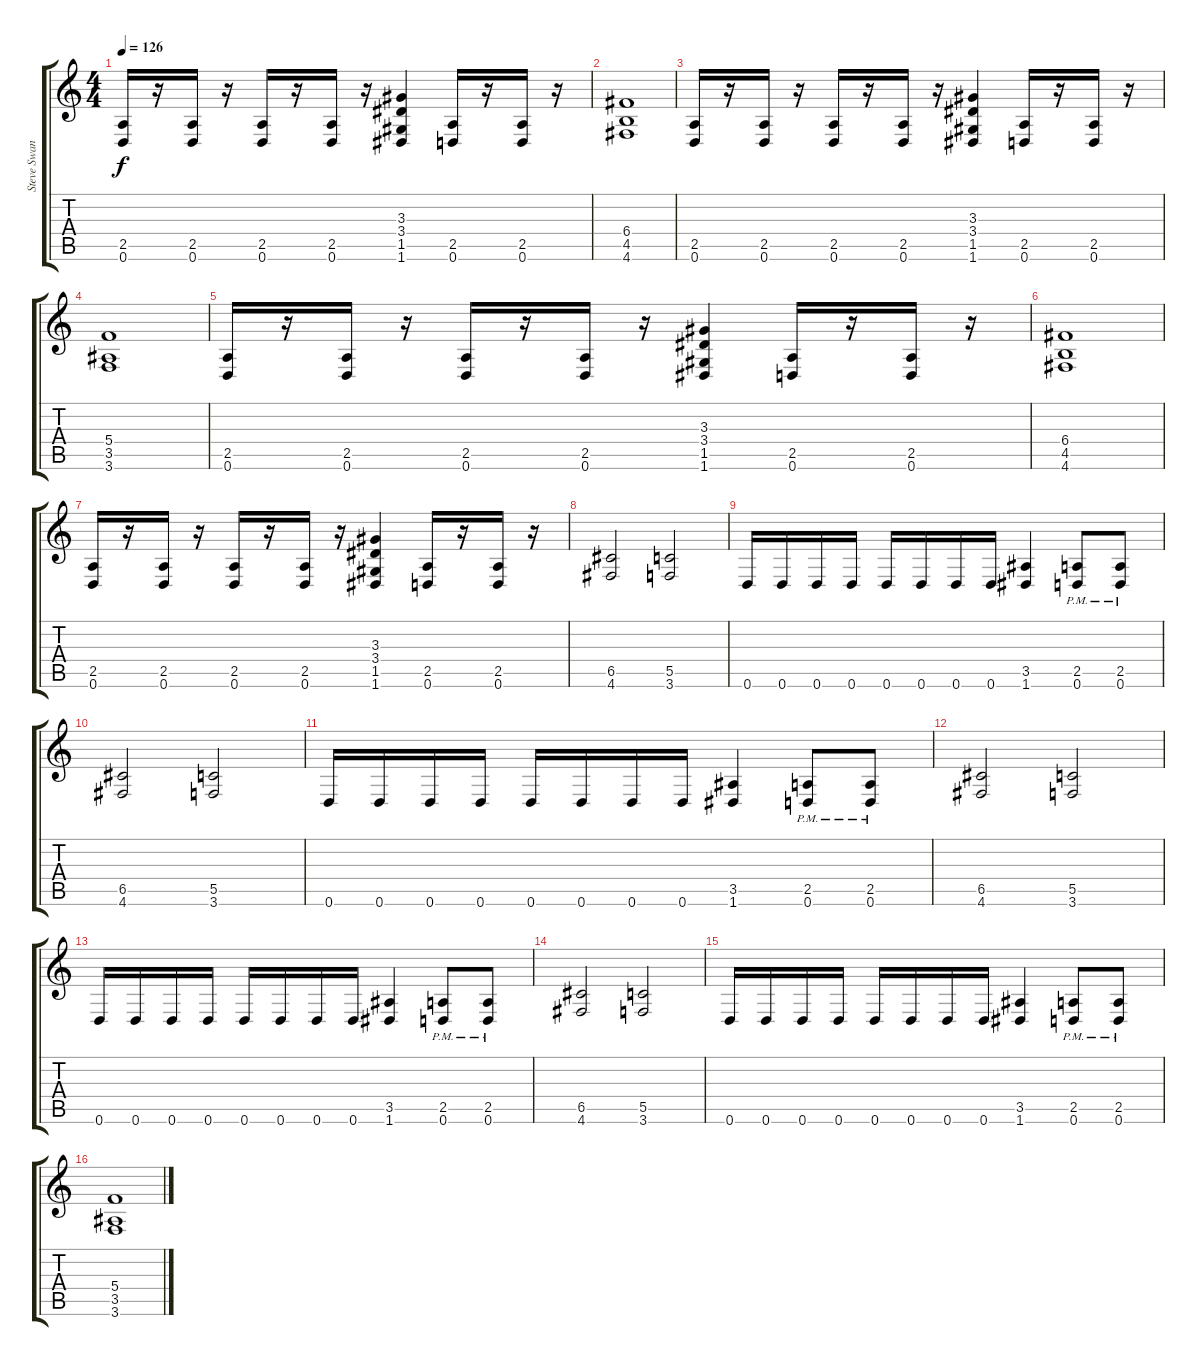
\track ("Steve Swanson (Rythm Guitar)" "Steve Swan") {instrument distortionguitar}
\staff {score tabs}
\tuning (D4 A3 F3 C3 G2 D2) {hide}
\ts (4 4)
\tempo 126
\clef g2
\ks c
(2.5 0.6).16{dy f} r.16 (2.5 0.6).16 r.16 (2.5 0.6).16 r.16 (2.5 0.6).16 r.16 (3.3 3.4 1.5 1.6).4 (2.5 0.6).16 r.16 (2.5 0.6).16 r.16 |
(6.4 4.5 4.6).1 |
(2.5 0.6).16 r.16 (2.5 0.6).16 r.16 (2.5 0.6).16 r.16 (2.5 0.6).16 r.16 (3.3 3.4 1.5 1.6).4 (2.5 0.6).16 r.16 (2.5 0.6).16 r.16 |
(5.4 3.5 3.6).1 |
(2.5 0.6).16 r.16 (2.5 0.6).16 r.16 (2.5 0.6).16 r.16 (2.5 0.6).16 r.16 (3.3 3.4 1.5 1.6).4 (2.5 0.6).16 r.16 (2.5 0.6).16 r.16 |
(6.4 4.5 4.6).1 |
(2.5 0.6).16 r.16 (2.5 0.6).16 r.16 (2.5 0.6).16 r.16 (2.5 0.6).16 r.16 (3.3 3.4 1.5 1.6).4 (2.5 0.6).16 r.16 (2.5 0.6).16 r.16 |
(6.5 4.6).2 (5.5 3.6).2 |
0.6.16 0.6.16 0.6.16 0.6.16 0.6.16 0.6.16 0.6.16 0.6.16 (3.5 1.6).4 (2.5{pm} 0.6{pm}).8 (2.5{pm} 0.6{pm}).8 |
(6.5 4.6).2 (5.5 3.6).2 |
0.6.16 0.6.16 0.6.16 0.6.16 0.6.16 0.6.16 0.6.16 0.6.16 (3.5 1.6).4 (2.5{pm} 0.6{pm}).8 (2.5{pm} 0.6{pm}).8 |
(6.5 4.6).2 (5.5 3.6).2 |
0.6.16 0.6.16 0.6.16 0.6.16 0.6.16 0.6.16 0.6.16 0.6.16 (3.5 1.6).4 (2.5{pm} 0.6{pm}).8 (2.5{pm} 0.6{pm}).8 |
(6.5 4.6).2 (5.5 3.6).2 |
0.6.16 0.6.16 0.6.16 0.6.16 0.6.16 0.6.16 0.6.16 0.6.16 (3.5 1.6).4 (2.5{pm} 0.6{pm}).8 (2.5{pm} 0.6{pm}).8 |
(5.4 3.5 3.6).1
